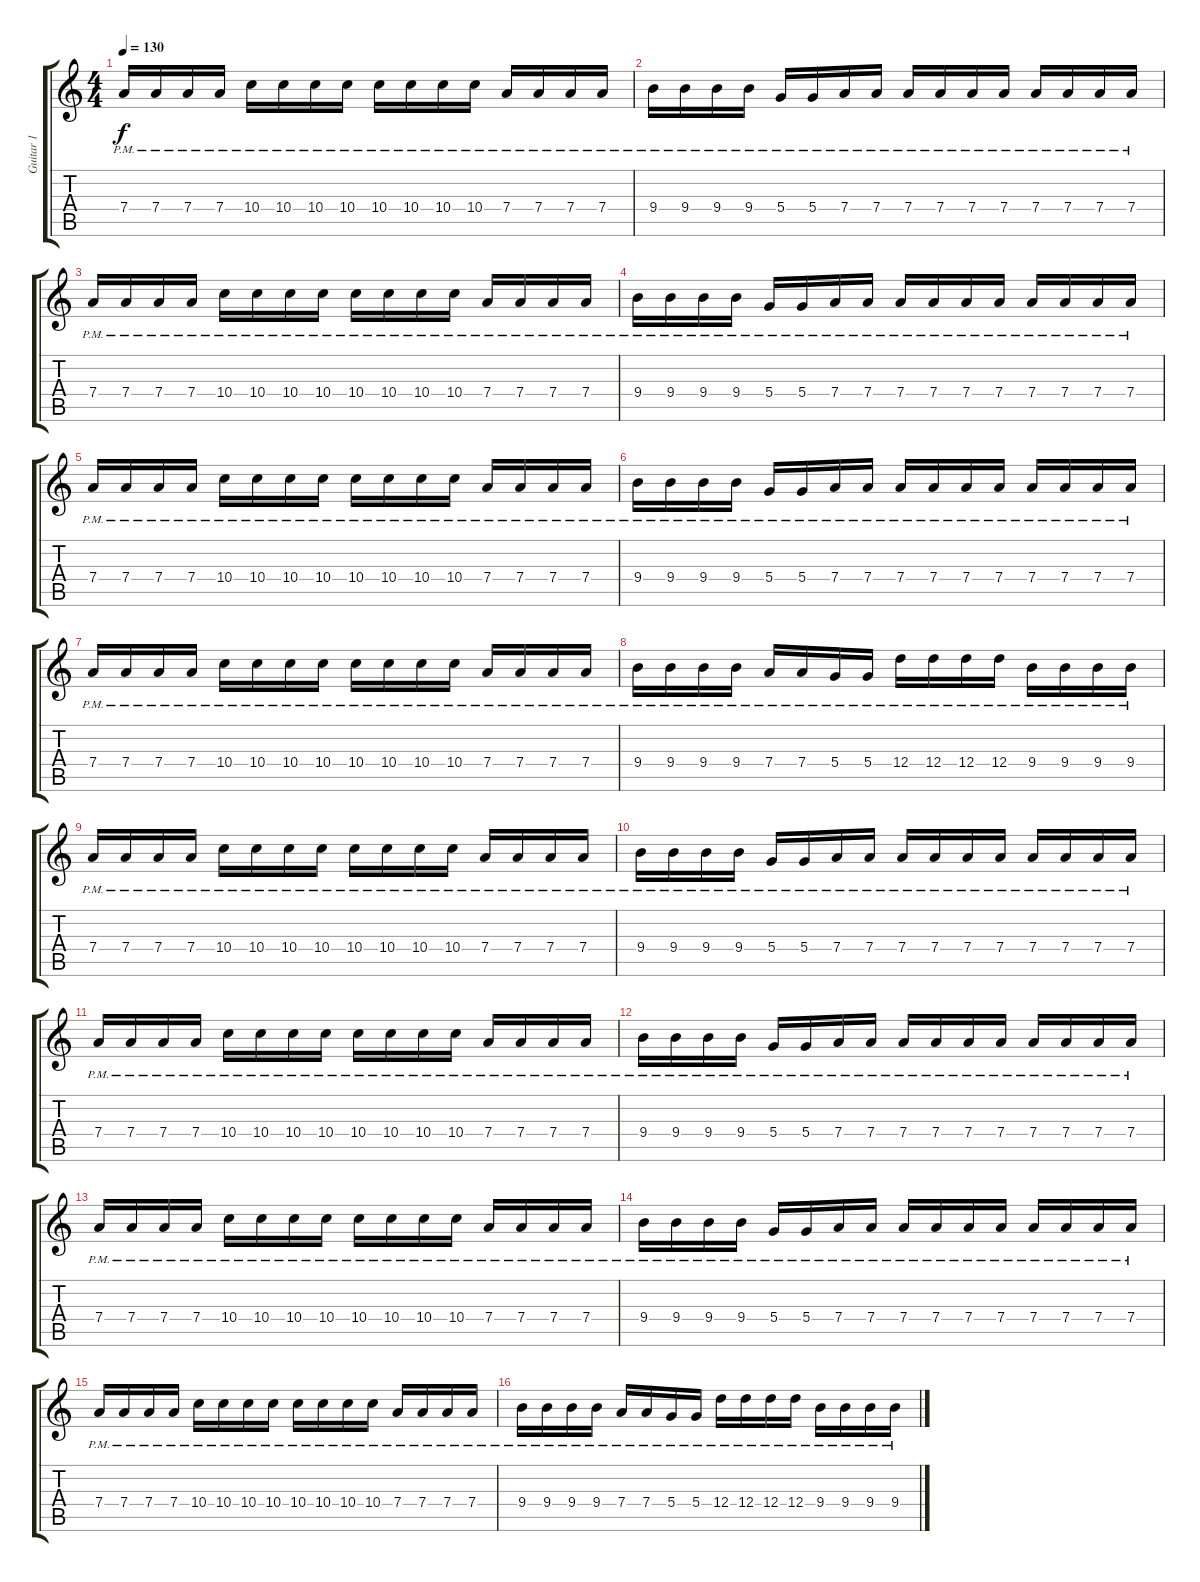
\track ("Guitar 1" "Guitar 1") {instrument distortionguitar}
\staff {score tabs}
\tuning (E4 B3 G3 D3 A2 E2) {hide}
\ts (4 4)
\tempo 130
\clef g2
\ks c
7.4{pm}.16{dy f} 7.4{pm}.16 7.4{pm}.16 7.4{pm}.16 10.4{pm}.16 10.4{pm}.16 10.4{pm}.16 10.4{pm}.16 10.4{pm}.16 10.4{pm}.16 10.4{pm}.16 10.4{pm}.16 7.4{pm}.16 7.4{pm}.16 7.4{pm}.16 7.4{pm}.16 |
9.4{pm}.16 9.4{pm}.16 9.4{pm}.16 9.4{pm}.16 5.4{pm}.16 5.4{pm}.16 7.4{pm}.16 7.4{pm}.16 7.4{pm}.16 7.4{pm}.16 7.4{pm}.16 7.4{pm}.16 7.4{pm}.16 7.4{pm}.16 7.4{pm}.16 7.4{pm}.16 |
7.4{pm}.16 7.4{pm}.16 7.4{pm}.16 7.4{pm}.16 10.4{pm}.16 10.4{pm}.16 10.4{pm}.16 10.4{pm}.16 10.4{pm}.16 10.4{pm}.16 10.4{pm}.16 10.4{pm}.16 7.4{pm}.16 7.4{pm}.16 7.4{pm}.16 7.4{pm}.16 |
9.4{pm}.16 9.4{pm}.16 9.4{pm}.16 9.4{pm}.16 5.4{pm}.16 5.4{pm}.16 7.4{pm}.16 7.4{pm}.16 7.4{pm}.16 7.4{pm}.16 7.4{pm}.16 7.4{pm}.16 7.4{pm}.16 7.4{pm}.16 7.4{pm}.16 7.4{pm}.16 |
7.4{pm}.16 7.4{pm}.16 7.4{pm}.16 7.4{pm}.16 10.4{pm}.16 10.4{pm}.16 10.4{pm}.16 10.4{pm}.16 10.4{pm}.16 10.4{pm}.16 10.4{pm}.16 10.4{pm}.16 7.4{pm}.16 7.4{pm}.16 7.4{pm}.16 7.4{pm}.16 |
9.4{pm}.16 9.4{pm}.16 9.4{pm}.16 9.4{pm}.16 5.4{pm}.16 5.4{pm}.16 7.4{pm}.16 7.4{pm}.16 7.4{pm}.16 7.4{pm}.16 7.4{pm}.16 7.4{pm}.16 7.4{pm}.16 7.4{pm}.16 7.4{pm}.16 7.4{pm}.16 |
7.4{pm}.16 7.4{pm}.16 7.4{pm}.16 7.4{pm}.16 10.4{pm}.16 10.4{pm}.16 10.4{pm}.16 10.4{pm}.16 10.4{pm}.16 10.4{pm}.16 10.4{pm}.16 10.4{pm}.16 7.4{pm}.16 7.4{pm}.16 7.4{pm}.16 7.4{pm}.16 |
9.4{pm}.16 9.4{pm}.16 9.4{pm}.16 9.4{pm}.16 7.4{pm}.16 7.4{pm}.16 5.4{pm}.16 5.4{pm}.16 12.4{pm}.16 12.4{pm}.16 12.4{pm}.16 12.4{pm}.16 9.4{pm}.16 9.4{pm}.16 9.4{pm}.16 9.4{pm}.16 |
7.4{pm}.16 7.4{pm}.16 7.4{pm}.16 7.4{pm}.16 10.4{pm}.16 10.4{pm}.16 10.4{pm}.16 10.4{pm}.16 10.4{pm}.16 10.4{pm}.16 10.4{pm}.16 10.4{pm}.16 7.4{pm}.16 7.4{pm}.16 7.4{pm}.16 7.4{pm}.16 |
9.4{pm}.16 9.4{pm}.16 9.4{pm}.16 9.4{pm}.16 5.4{pm}.16 5.4{pm}.16 7.4{pm}.16 7.4{pm}.16 7.4{pm}.16 7.4{pm}.16 7.4{pm}.16 7.4{pm}.16 7.4{pm}.16 7.4{pm}.16 7.4{pm}.16 7.4{pm}.16 |
7.4{pm}.16 7.4{pm}.16 7.4{pm}.16 7.4{pm}.16 10.4{pm}.16 10.4{pm}.16 10.4{pm}.16 10.4{pm}.16 10.4{pm}.16 10.4{pm}.16 10.4{pm}.16 10.4{pm}.16 7.4{pm}.16 7.4{pm}.16 7.4{pm}.16 7.4{pm}.16 |
9.4{pm}.16 9.4{pm}.16 9.4{pm}.16 9.4{pm}.16 5.4{pm}.16 5.4{pm}.16 7.4{pm}.16 7.4{pm}.16 7.4{pm}.16 7.4{pm}.16 7.4{pm}.16 7.4{pm}.16 7.4{pm}.16 7.4{pm}.16 7.4{pm}.16 7.4{pm}.16 |
7.4{pm}.16 7.4{pm}.16 7.4{pm}.16 7.4{pm}.16 10.4{pm}.16 10.4{pm}.16 10.4{pm}.16 10.4{pm}.16 10.4{pm}.16 10.4{pm}.16 10.4{pm}.16 10.4{pm}.16 7.4{pm}.16 7.4{pm}.16 7.4{pm}.16 7.4{pm}.16 |
9.4{pm}.16 9.4{pm}.16 9.4{pm}.16 9.4{pm}.16 5.4{pm}.16 5.4{pm}.16 7.4{pm}.16 7.4{pm}.16 7.4{pm}.16 7.4{pm}.16 7.4{pm}.16 7.4{pm}.16 7.4{pm}.16 7.4{pm}.16 7.4{pm}.16 7.4{pm}.16 |
7.4{pm}.16 7.4{pm}.16 7.4{pm}.16 7.4{pm}.16 10.4{pm}.16 10.4{pm}.16 10.4{pm}.16 10.4{pm}.16 10.4{pm}.16 10.4{pm}.16 10.4{pm}.16 10.4{pm}.16 7.4{pm}.16 7.4{pm}.16 7.4{pm}.16 7.4{pm}.16 |
9.4{pm}.16 9.4{pm}.16 9.4{pm}.16 9.4{pm}.16 7.4{pm}.16 7.4{pm}.16 5.4{pm}.16 5.4{pm}.16 12.4{pm}.16 12.4{pm}.16 12.4{pm}.16 12.4{pm}.16 9.4{pm}.16 9.4{pm}.16 9.4{pm}.16 9.4{pm}.16
